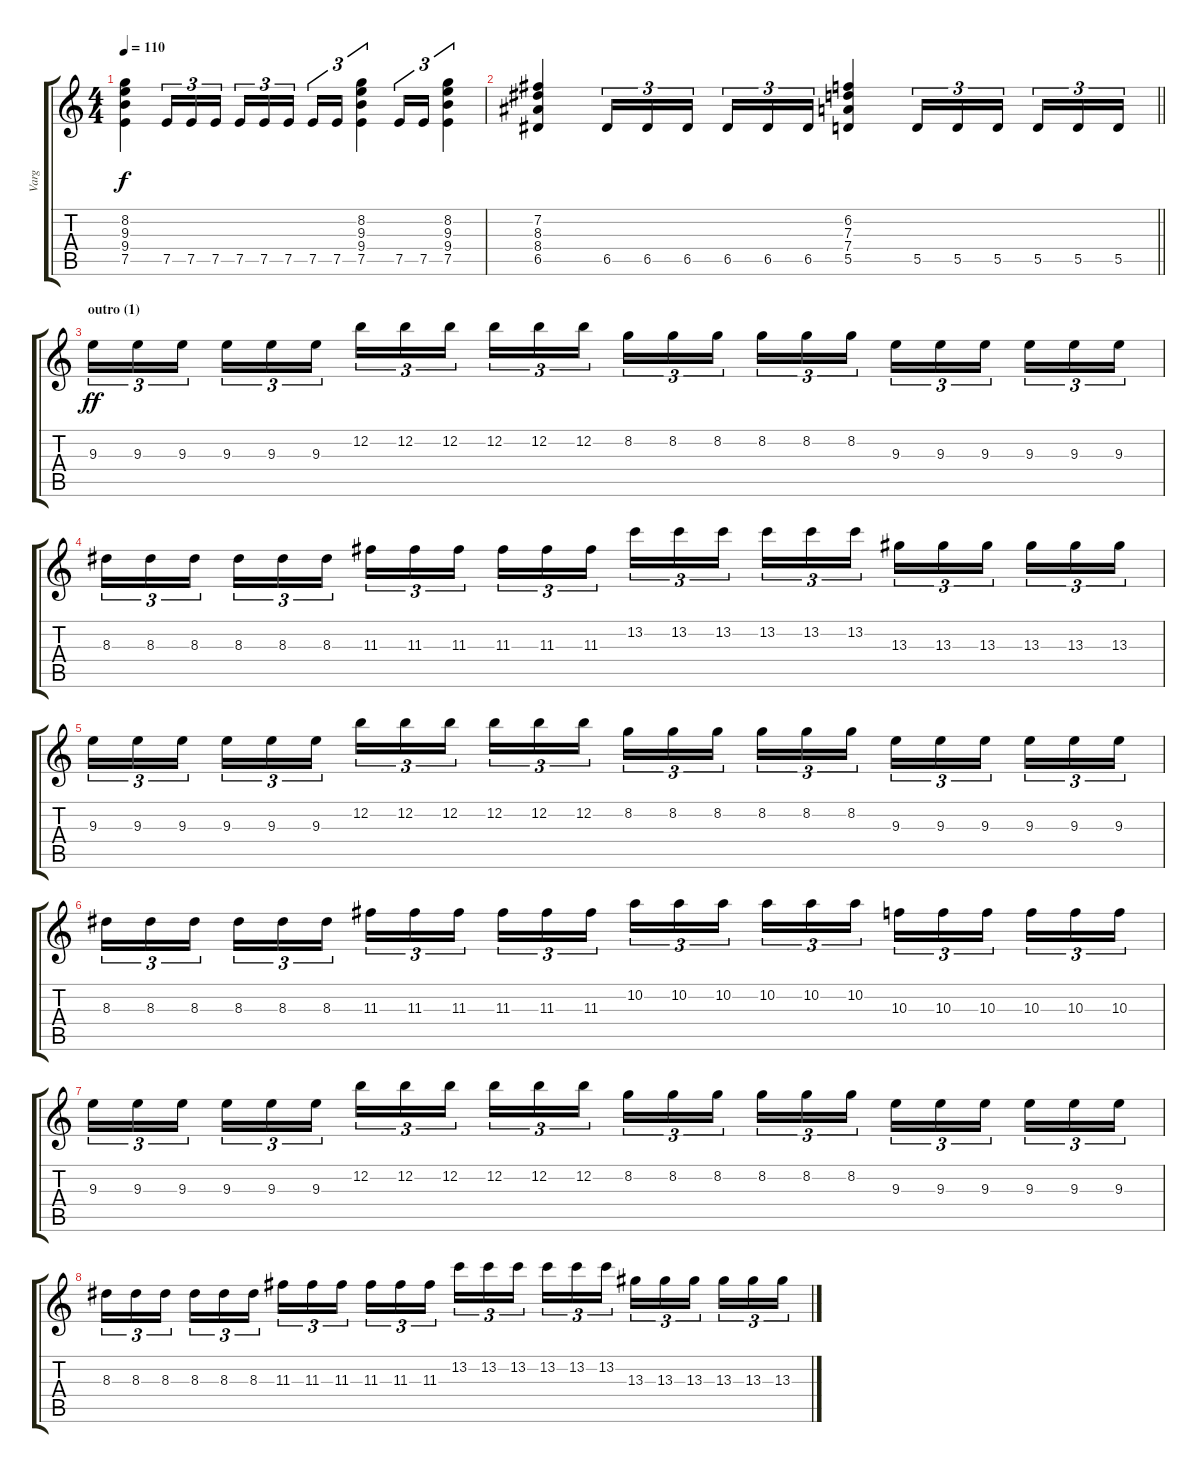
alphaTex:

\track ("Varg" "Varg") {instrument distortionguitar}
\staff {score tabs}
\tuning (E4 B3 G3 D3 A2 E2) {hide}
\ts (4 4)
\tempo 110
\clef g2
\ks c
(8.2 9.3 9.4 7.5).4{dy f} 7.5.16{tu (3 2)} 7.5.16{tu (3 2)} 7.5.16{tu (3 2) beam splitsecondary} 7.5.16{tu (3 2)} 7.5.16{tu (3 2)} 7.5.16{tu (3 2)} 7.5.16{tu (3 2)} 7.5.16{tu (3 2)} (8.2 9.3 9.4 7.5).4{tu (3 2)} 7.5.16{tu (3 2)} 7.5.16{tu (3 2)} (8.2 9.3 9.4 7.5).4{tu (3 2)} |
\barLineRight lightlight
(7.2 8.3 8.4 6.5).4 6.5.16{tu (3 2)} 6.5.16{tu (3 2)} 6.5.16{tu (3 2) beam splitsecondary} 6.5.16{tu (3 2)} 6.5.16{tu (3 2)} 6.5.16{tu (3 2)} (6.2 7.3 7.4 5.5).4 5.5.16{tu (3 2)} 5.5.16{tu (3 2)} 5.5.16{tu (3 2) beam splitsecondary} 5.5.16{tu (3 2)} 5.5.16{tu (3 2)} 5.5.16{tu (3 2)} |
\section ("" "outro (1)")
9.3.16{tu (3 2) dy ff} 9.3.16{tu (3 2)} 9.3.16{tu (3 2) beam splitsecondary} 9.3.16{tu (3 2)} 9.3.16{tu (3 2)} 9.3.16{tu (3 2)} 12.2.16{tu (3 2)} 12.2.16{tu (3 2)} 12.2.16{tu (3 2) beam splitsecondary} 12.2.16{tu (3 2)} 12.2.16{tu (3 2)} 12.2.16{tu (3 2)} 8.2.16{tu (3 2)} 8.2.16{tu (3 2)} 8.2.16{tu (3 2) beam splitsecondary} 8.2.16{tu (3 2)} 8.2.16{tu (3 2)} 8.2.16{tu (3 2)} 9.3.16{tu (3 2)} 9.3.16{tu (3 2)} 9.3.16{tu (3 2) beam splitsecondary} 9.3.16{tu (3 2)} 9.3.16{tu (3 2)} 9.3.16{tu (3 2)} |
8.3.16{tu (3 2)} 8.3.16{tu (3 2)} 8.3.16{tu (3 2) beam splitsecondary} 8.3.16{tu (3 2)} 8.3.16{tu (3 2)} 8.3.16{tu (3 2)} 11.3.16{tu (3 2)} 11.3.16{tu (3 2)} 11.3.16{tu (3 2) beam splitsecondary} 11.3.16{tu (3 2)} 11.3.16{tu (3 2)} 11.3.16{tu (3 2)} 13.2.16{tu (3 2)} 13.2.16{tu (3 2)} 13.2.16{tu (3 2) beam splitsecondary} 13.2.16{tu (3 2)} 13.2.16{tu (3 2)} 13.2.16{tu (3 2)} 13.3.16{tu (3 2)} 13.3.16{tu (3 2)} 13.3.16{tu (3 2) beam splitsecondary} 13.3.16{tu (3 2)} 13.3.16{tu (3 2)} 13.3.16{tu (3 2)} |
9.3.16{tu (3 2)} 9.3.16{tu (3 2)} 9.3.16{tu (3 2) beam splitsecondary} 9.3.16{tu (3 2)} 9.3.16{tu (3 2)} 9.3.16{tu (3 2)} 12.2.16{tu (3 2)} 12.2.16{tu (3 2)} 12.2.16{tu (3 2) beam splitsecondary} 12.2.16{tu (3 2)} 12.2.16{tu (3 2)} 12.2.16{tu (3 2)} 8.2.16{tu (3 2)} 8.2.16{tu (3 2)} 8.2.16{tu (3 2) beam splitsecondary} 8.2.16{tu (3 2)} 8.2.16{tu (3 2)} 8.2.16{tu (3 2)} 9.3.16{tu (3 2)} 9.3.16{tu (3 2)} 9.3.16{tu (3 2) beam splitsecondary} 9.3.16{tu (3 2)} 9.3.16{tu (3 2)} 9.3.16{tu (3 2)} |
8.3.16{tu (3 2)} 8.3.16{tu (3 2)} 8.3.16{tu (3 2) beam splitsecondary} 8.3.16{tu (3 2)} 8.3.16{tu (3 2)} 8.3.16{tu (3 2)} 11.3.16{tu (3 2)} 11.3.16{tu (3 2)} 11.3.16{tu (3 2) beam splitsecondary} 11.3.16{tu (3 2)} 11.3.16{tu (3 2)} 11.3.16{tu (3 2)} 10.2.16{tu (3 2)} 10.2.16{tu (3 2)} 10.2.16{tu (3 2) beam splitsecondary} 10.2.16{tu (3 2)} 10.2.16{tu (3 2)} 10.2.16{tu (3 2)} 10.3.16{tu (3 2)} 10.3.16{tu (3 2)} 10.3.16{tu (3 2) beam splitsecondary} 10.3.16{tu (3 2)} 10.3.16{tu (3 2)} 10.3.16{tu (3 2)} |
9.3.16{tu (3 2)} 9.3.16{tu (3 2)} 9.3.16{tu (3 2) beam splitsecondary} 9.3.16{tu (3 2)} 9.3.16{tu (3 2)} 9.3.16{tu (3 2)} 12.2.16{tu (3 2)} 12.2.16{tu (3 2)} 12.2.16{tu (3 2) beam splitsecondary} 12.2.16{tu (3 2)} 12.2.16{tu (3 2)} 12.2.16{tu (3 2)} 8.2.16{tu (3 2)} 8.2.16{tu (3 2)} 8.2.16{tu (3 2) beam splitsecondary} 8.2.16{tu (3 2)} 8.2.16{tu (3 2)} 8.2.16{tu (3 2)} 9.3.16{tu (3 2)} 9.3.16{tu (3 2)} 9.3.16{tu (3 2) beam splitsecondary} 9.3.16{tu (3 2)} 9.3.16{tu (3 2)} 9.3.16{tu (3 2)} |
8.3.16{tu (3 2)} 8.3.16{tu (3 2)} 8.3.16{tu (3 2) beam splitsecondary} 8.3.16{tu (3 2)} 8.3.16{tu (3 2)} 8.3.16{tu (3 2)} 11.3.16{tu (3 2)} 11.3.16{tu (3 2)} 11.3.16{tu (3 2) beam splitsecondary} 11.3.16{tu (3 2)} 11.3.16{tu (3 2)} 11.3.16{tu (3 2)} 13.2.16{tu (3 2)} 13.2.16{tu (3 2)} 13.2.16{tu (3 2) beam splitsecondary} 13.2.16{tu (3 2)} 13.2.16{tu (3 2)} 13.2.16{tu (3 2)} 13.3.16{tu (3 2)} 13.3.16{tu (3 2)} 13.3.16{tu (3 2) beam splitsecondary} 13.3.16{tu (3 2)} 13.3.16{tu (3 2)} 13.3.16{tu (3 2)}
